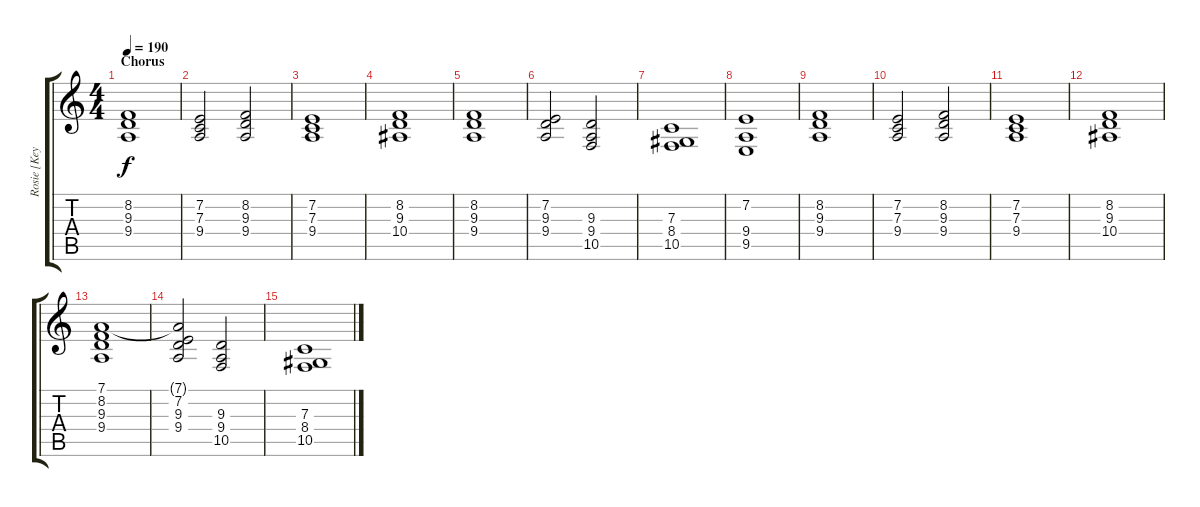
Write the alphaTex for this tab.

\track ("Rosie [Keyboard]" "Rosie [Key") {instrument synthstrings1}
\staff {score tabs}
\tuning (D4 A3 F3 C3 G2 D2) {hide}
\ts (4 4)
\section ("" "Chorus")
\tempo 190
\clef g2
\ks c
(8.2 9.3 9.4).1{dy f} |
(7.2 7.3 9.4).2 (8.2 9.3 9.4).2 |
(7.2 7.3 9.4).1 |
(8.2 9.3 10.4).1 |
(8.2 9.3 9.4).1 |
(7.2 9.3 9.4).2 (9.3 9.4 10.5).2 |
(7.3 8.4 10.5).1 |
(7.2 9.4 9.5).1 |
(8.2 9.3 9.4).1 |
(7.2 7.3 9.4).2 (8.2 9.3 9.4).2 |
(7.2 7.3 9.4).1 |
(8.2 9.3 10.4).1 |
(7.1 8.2 9.3 9.4).1 |
(7.1{t} 7.2 9.3 9.4).2 (9.3 9.4 10.5).2 |
(7.3 8.4 10.5).1
